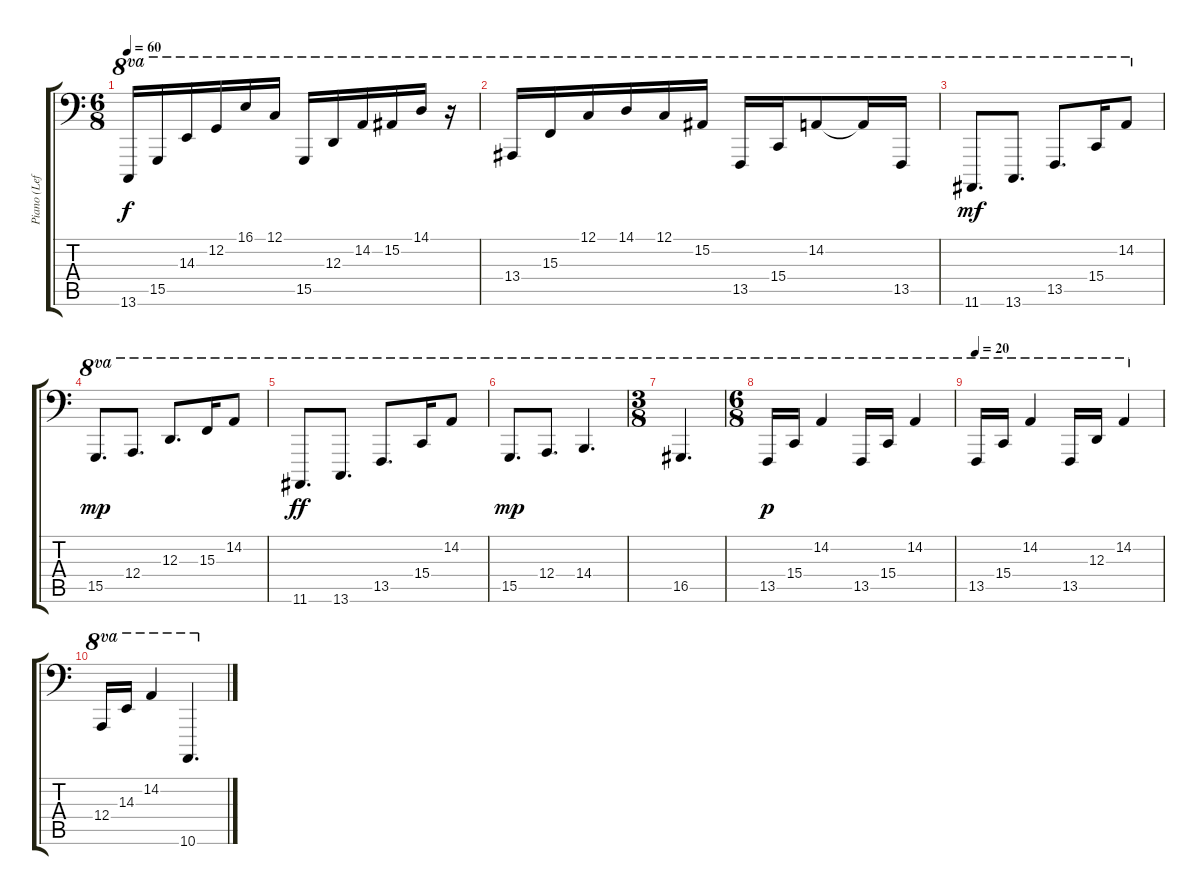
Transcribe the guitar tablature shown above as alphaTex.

\track ("Piano (Left Hand)" "Piano (Lef") {instrument acousticgrandpiano}
\staff {score tabs}
\tuning (C3 G2 D2 A1 E1 B0) {hide}
\ts (6 8)
\tempo 60
\clef f4
\ks c
13.6.16{ot 8va dy f} 15.5.16{ot 8va} 14.3.16{ot 8va} 12.2.16{ot 8va} 16.1.16{ot 8va} 12.1.16{ot 8va} 15.5.16{ot 8va} 12.3.16{ot 8va} 14.2.16{ot 8va} 15.2.16{ot 8va} 14.1.16{ot 8va} r.16{ot 8va} |
13.4.16{ot 8va} 15.3.16{ot 8va} 12.1.16{ot 8va} 14.1.16{ot 8va} 12.1.16{ot 8va} 15.2.16{ot 8va} 13.5.16{ot 8va} 15.4.16{ot 8va} 14.2.8{ot 8va} 14.2{t}.16{ot 8va} 13.5.16{ot 8va} |
11.6.8{d ot 8va dy mf} 13.6.8{d ot 8va} 13.5.8{d ot 8va} 15.4.16{ot 8va} 14.2.8{ot 8va} |
15.5.8{d ot 8va dy mp} 12.4.8{d ot 8va} 12.3.8{d ot 8va} 15.3.16{ot 8va} 14.2.8{ot 8va} |
11.6.8{d ot 8va dy ff} 13.6.8{d ot 8va} 13.5.8{d ot 8va} 15.4.16{ot 8va} 14.2.8{ot 8va} |
15.5.8{d ot 8va dy mp} 12.4.8{d ot 8va} 14.4.4{d ot 8va} |
\ts (3 8)
16.5.4{d ot 8va} |
\ts (6 8)
13.5.16{ot 8va dy p} 15.4.16{ot 8va} 14.2.4{ot 8va} 13.5.16{ot 8va} 15.4.16{ot 8va} 14.2.4{ot 8va} |
\tempo 20
13.5.16{ot 8va} 15.4.16{ot 8va} 14.2.4{ot 8va} 13.5.16{ot 8va} 12.3.16{ot 8va} 14.2.4{ot 8va} |
12.4.16{ot 8va} 14.3.16{ot 8va} 14.2.4{ot 8va} 10.6.4{d ot 8va}
